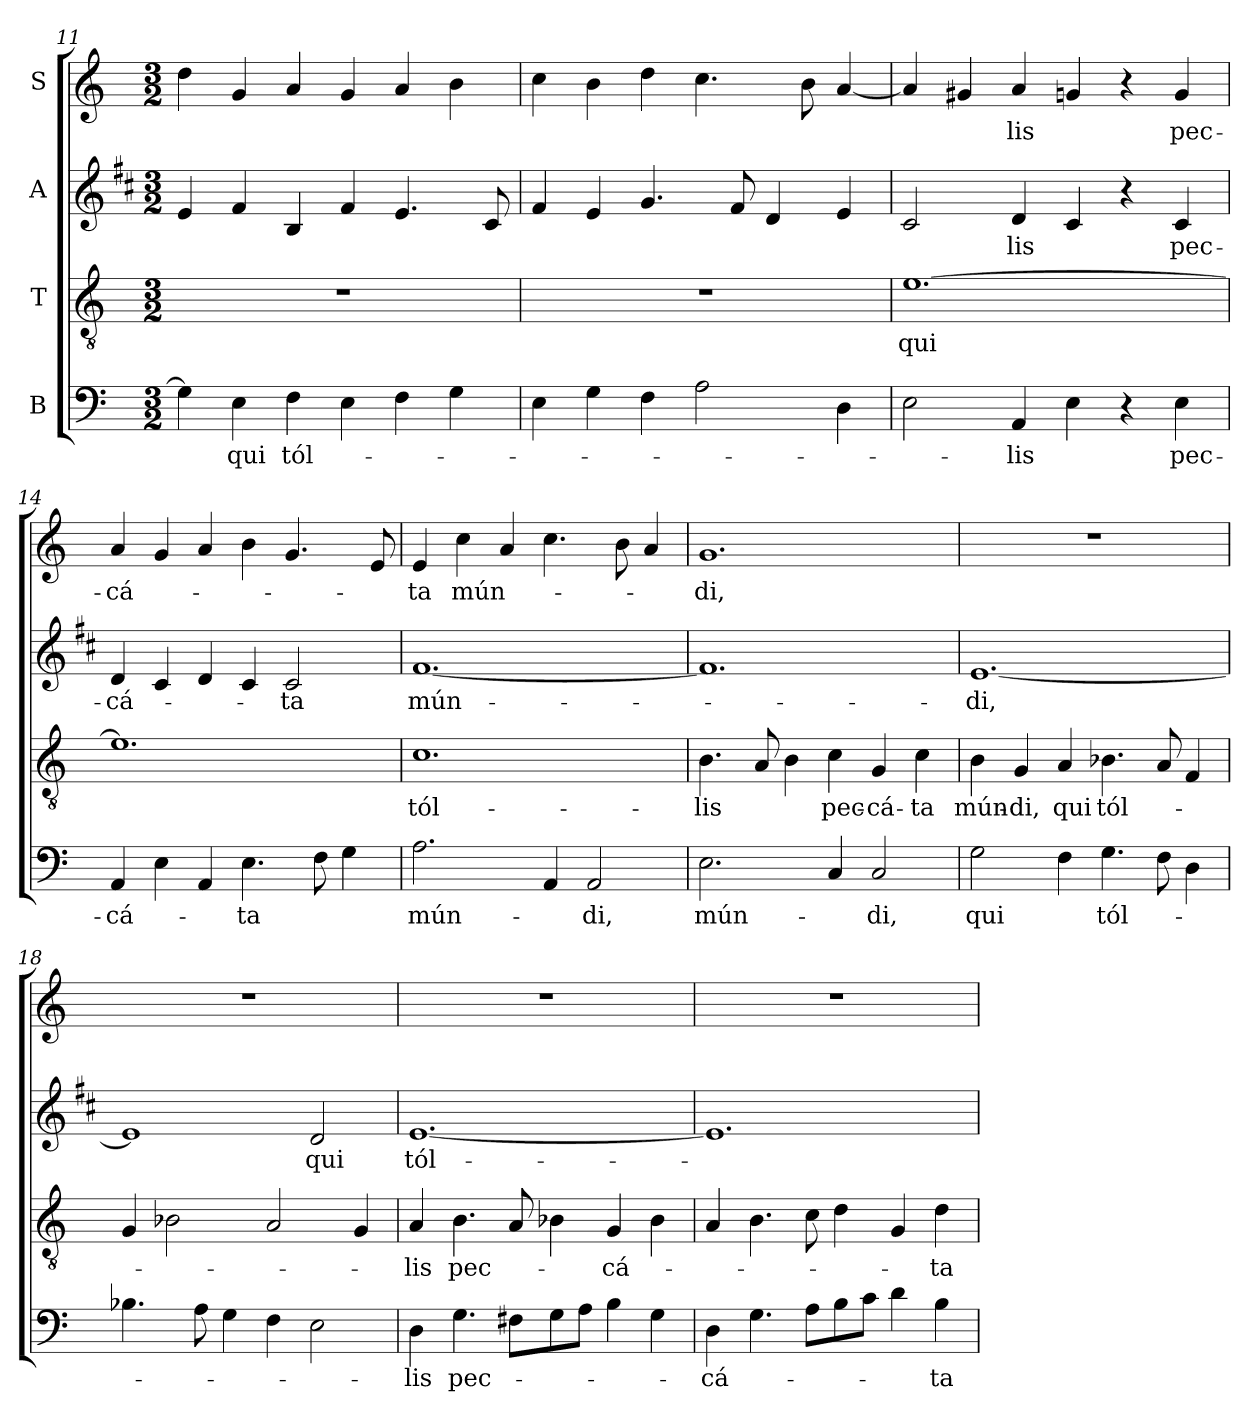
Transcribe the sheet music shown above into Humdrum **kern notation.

**kern	**text	**kern	**text	**kern	**text	**kern	**text
*part4	*part4	*part3	*part3	*part2	*part2	*part1	*part1
*staff4	*staff4	*staff3	*staff3	*staff2	*staff2	*staff1	*staff1
*I"B	*	*I"T	*	*I"A	*	*I"S	*
*clefF4	*	*clefGv2	*	*clefG2	*	*clefG2	*
*	*	*	*	*ITrd1c2	*	*	*
*k[]	*	*k[]	*	*k[]	*	*k[]	*
*C:	*	*C:	*	*C:	*	*C:	*
*M3/2	*	*M3/2	*	*M3/2	*	*M3/2	*
=11	=11	=11	=11	=11	=11	=11	=11
4G\]	.	1.r	.	4d/	.	4dd\	.
!	!LO:LY:b	!	!	!	!	!	!
4E\	qui	.	.	4e/	.	4g/	.
!	!LO:LY:b	!	!	!	!	!	!
4F\	tól-	.	.	4A/	.	4a/	.
4E\	.	.	.	4e/	.	4g/	.
4F\	.	.	.	4.d/	.	4a/	.
4G\	.	.	.	.	.	4b\	.
.	.	.	.	8B/	.	.	.
=12	=12	=12	=12	=12	=12	=12	=12
4E\	.	1.r	.	4e/	.	4cc\	.
4G\	.	.	.	4d/	.	4b\	.
4F\	.	.	.	4.f/	.	4dd\	.
2A\	.	.	.	.	.	4.cc\	.
.	.	.	.	8e/	.	.	.
.	.	.	.	4c/	.	.	.
.	.	.	.	.	.	8b\	.
4D\	.	.	.	4d/	.	[4a/	.
!!LO:LB:g=z
=13	=13	=13	=13	=13	=13	=13	=13
!	!	!	!LO:LY:b	!	!	!	!
2E\	.	[1.e	qui	2B/	.	4a/]	.
.	.	.	.	.	.	4g#/	.
!	!LO:LY:b	!	!	!	!LO:LY:b	!	!LO:LY:b
4AA/	-lis	.	.	4c/	-lis	4a/	-lis
4E\	.	.	.	4B/	.	4g/	.
4r	.	.	.	4r	.	4r	.
!	!LO:LY:b	!	!	!	!LO:LY:b	!	!LO:LY:b
4E\	pec-	.	.	4B/	pec-	4g/	pec-
=14	=14	=14	=14	=14	=14	=14	=14
!	!LO:LY:b	!	!	!	!LO:LY:b	!	!LO:LY:b
4AA/	-cá-	1.e]	.	4c/	-cá-	4a/	-cá-
4E\	.	.	.	4B/	.	4g/	.
4AA/	.	.	.	4c/	.	4a/	.
!	!LO:LY:b	!	!	!	!	!	!
4.E\	-ta	.	.	4B/	.	4b\	.
!	!	!	!	!	!LO:LY:b	!	!
.	.	.	.	2B/	-ta	4.g/	.
8F\	.	.	.	.	.	.	.
4G\	.	.	.	.	.	.	.
.	.	.	.	.	.	8e/	.
=15	=15	=15	=15	=15	=15	=15	=15
!	!LO:LY:b	!	!LO:LY:b	!	!LO:LY:b	!	!LO:LY:b
2.A\	mún-	1.c	tól-	[1.e	mún-	4e/	-ta
!	!	!	!	!	!	!	!LO:LY:b
.	.	.	.	.	.	4cc\	mún-
.	.	.	.	.	.	4a/	.
4AA/	.	.	.	.	.	4.cc\	.
!	!LO:LY:b	!	!	!	!	!	!
2AA/	-di,	.	.	.	.	.	.
.	.	.	.	.	.	8b\	.
.	.	.	.	.	.	4a/	.
=16	=16	=16	=16	=16	=16	=16	=16
!	!LO:LY:b	!	!LO:LY:b	!	!	!	!LO:LY:b
2.E\	mún-	4.B\	-lis	1.e]	.	1.g	-di,
.	.	8A/	.	.	.	.	.
.	.	4B\	.	.	.	.	.
!	!	!	!LO:LY:b	!	!	!	!
4C/	.	4c\	pec-	.	.	.	.
!	!LO:LY:b	!	!LO:LY:b	!	!	!	!
2C/	-di,	4G/	-cá-	.	.	.	.
!	!	!	!LO:LY:b	!	!	!	!
.	.	4c\	-ta	.	.	.	.
!!LO:PB:g=z
=17	=17	=17	=17	=17	=17	=17	=17
!	!LO:LY:b	!	!LO:LY:b	!	!LO:LY:b	!	!
2G\	qui	4B\	mún-	[1.d	-di,	1.r	.
!	!	!	!LO:LY:b	!	!	!	!
.	.	4G/	-di,	.	.	.	.
!	!	!	!LO:LY:b	!	!	!	!
4F\	.	4A/	qui	.	.	.	.
!	!LO:LY:b	!	!LO:LY:b	!	!	!	!
4.G\	tól-	4.B-X\	tól-	.	.	.	.
8F\	.	8A/	.	.	.	.	.
4D\	.	4F/	.	.	.	.	.
=18	=18	=18	=18	=18	=18	=18	=18
4.B-X\	.	4G/	.	1d]	.	1.r	.
.	.	2B-X\	.	.	.	.	.
8A\	.	.	.	.	.	.	.
4G\	.	.	.	.	.	.	.
4F\	.	2A/	.	.	.	.	.
!	!	!	!	!	!LO:LY:b	!	!
2E\	.	.	.	2c/	qui	.	.
.	.	4G/	.	.	.	.	.
=19	=19	=19	=19	=19	=19	=19	=19
!	!LO:LY:b	!	!LO:LY:b	!	!LO:LY:b	!	!
4D\	-lis	4A/	-lis	[1.d	tól-	1.r	.
!	!LO:LY:b	!	!LO:LY:b	!	!	!	!
4.G\	pec-	4.B\	pec-	.	.	.	.
8F#\L	.	8A/	.	.	.	.	.
8G\	.	4B-\	.	.	.	.	.
8A\J	.	.	.	.	.	.	.
!	!	!	!LO:LY:b	!	!	!	!
4B\	.	4G/	-cá-	.	.	.	.
4G\	.	4B-\	.	.	.	.	.
=20	=20	=20	=20	=20	=20	=20	=20
!	!LO:LY:b	!	!	!	!	!	!
4D\	-cá-	4A/	.	1.d]	.	1.r	.
4.G\	.	4.B\	.	.	.	.	.
8A\L	.	8c\	.	.	.	.	.
8B\	.	4d\	.	.	.	.	.
8c\J	.	.	.	.	.	.	.
4d\	.	4G/	.	.	.	.	.
!	!LO:LY:b	!	!LO:LY:b	!	!	!	!
4B\	-ta	4d\	-ta	.	.	.	.
=	=	=	=	=	=	=	=
*-	*-	*-	*-	*-	*-	*-	*-
